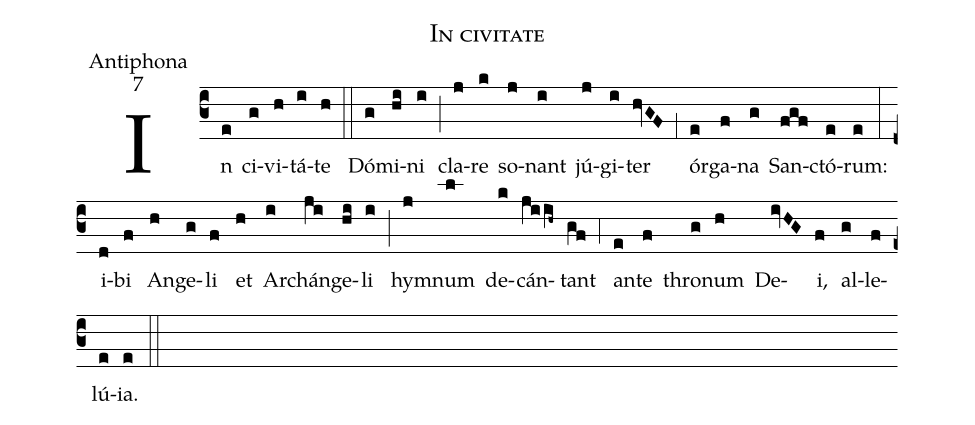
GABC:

name:In civitate;
office-part:Antiphona;
mode:7;
%%
(c3) In(e) ci(g)vi(h)tá(i)te(h) (::)
Dó(g)mi(hi)ni(i) (;) cla(j)re(k) so(j)nant(i) jú(j)gi(i)ter(hvGF) (,1) ór(e)ga(f)na(g) San(fgf)ctó(e)rum:(e) (:)
i(d)bi(f) An(h)ge(g)li(f) et(h) Ar(i)chán(ji)ge(hi)li(i) (;) hy(j)mnum(l) de(k)cán(jiih~)tant(gf) (,4) an(e)te(f) thro(g)num(h) De(ivHG)i,(f) al(g)le(f)lú(e)ia.(e) (::)
